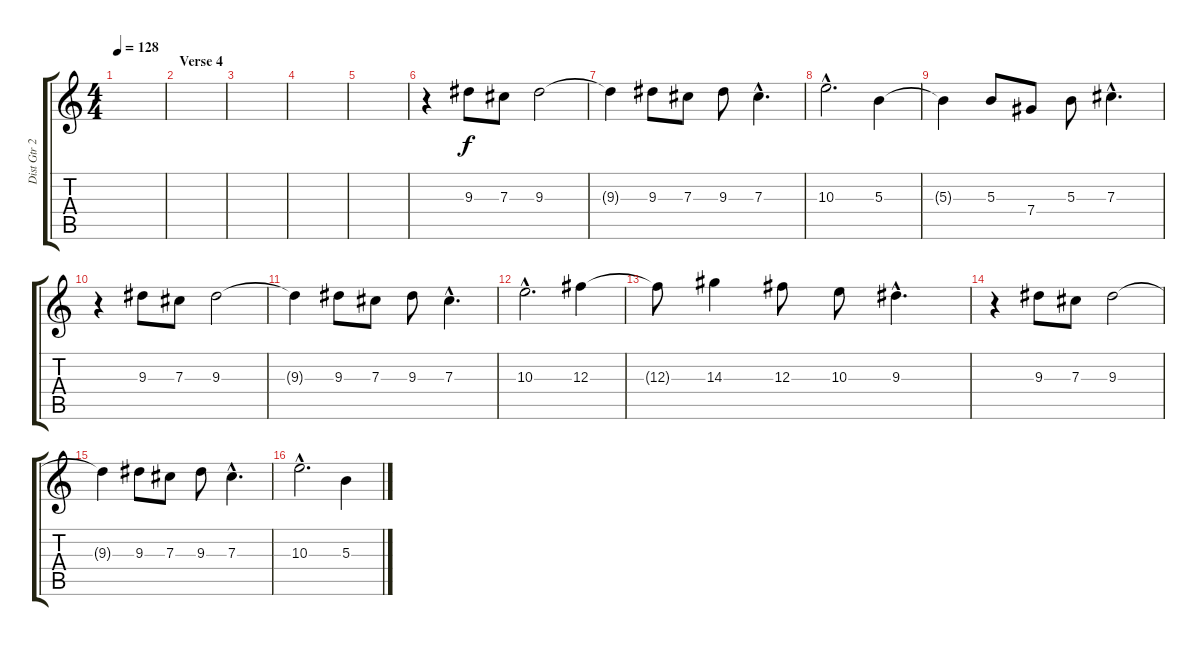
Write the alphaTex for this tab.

\track ("Dist Gtr 2" "Dist Gtr 2") {instrument distortionguitar}
\staff {score tabs}
\tuning (Eb4 Bb3 Gb3 Db3 Ab2 Eb2) {hide}
\ts (4 4)
\tempo 128
\clef g2
\ks c
|
\section ("" "Verse 4")
|
|
|
|
r.4{volume 12} 9.3.8 7.3.8 9.3.2 |
9.3{t}.4 9.3.8 7.3.8 9.3.8 7.3{hac}.4{d} |
10.3{hac}.2{d} 5.3.4 |
5.3{t}.4 5.3.8 7.4.8 5.3.8 7.3{hac}.4{d} |
r.4 9.3.8 7.3.8 9.3.2 |
9.3{t}.4 9.3.8 7.3.8 9.3.8 7.3{hac}.4{d} |
10.3{hac}.2{d} 12.3.4 |
12.3{t}.8 14.3.4 12.3.8 10.3.8 9.3{hac}.4{d} |
r.4 9.3.8 7.3.8 9.3.2 |
9.3{t}.4 9.3.8 7.3.8 9.3.8 7.3{hac}.4{d} |
10.3{hac}.2{d} 5.3.4
